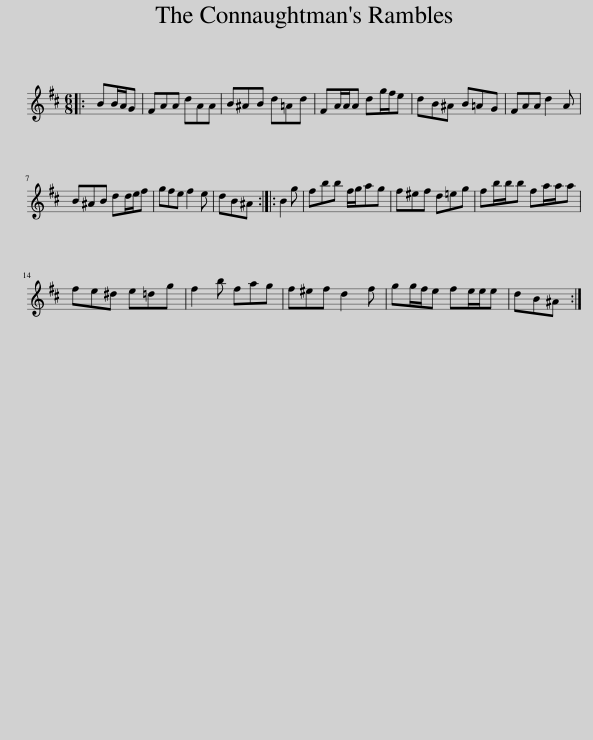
X:1
L:1/8
M:6/8
I:linebreak $
K:D
V:1 treble
V:1
|: BB/A/G | FAA dAA | B^AB d=Ad | FA/A/A dg/f/e | dB^A B=AG | %5
 FAA d2 A |$ B^AB dd/e/f | gfe f2 e | dB^A :: B2 g | %10
 fbb f/g/ag | f^ef d=eg | fb/b/b fa/a/a |$ fe^d e=dg | f2 b fag | %15
 f^ef d2 f | gg/f/e fe/e/e | dB^A :| %18
